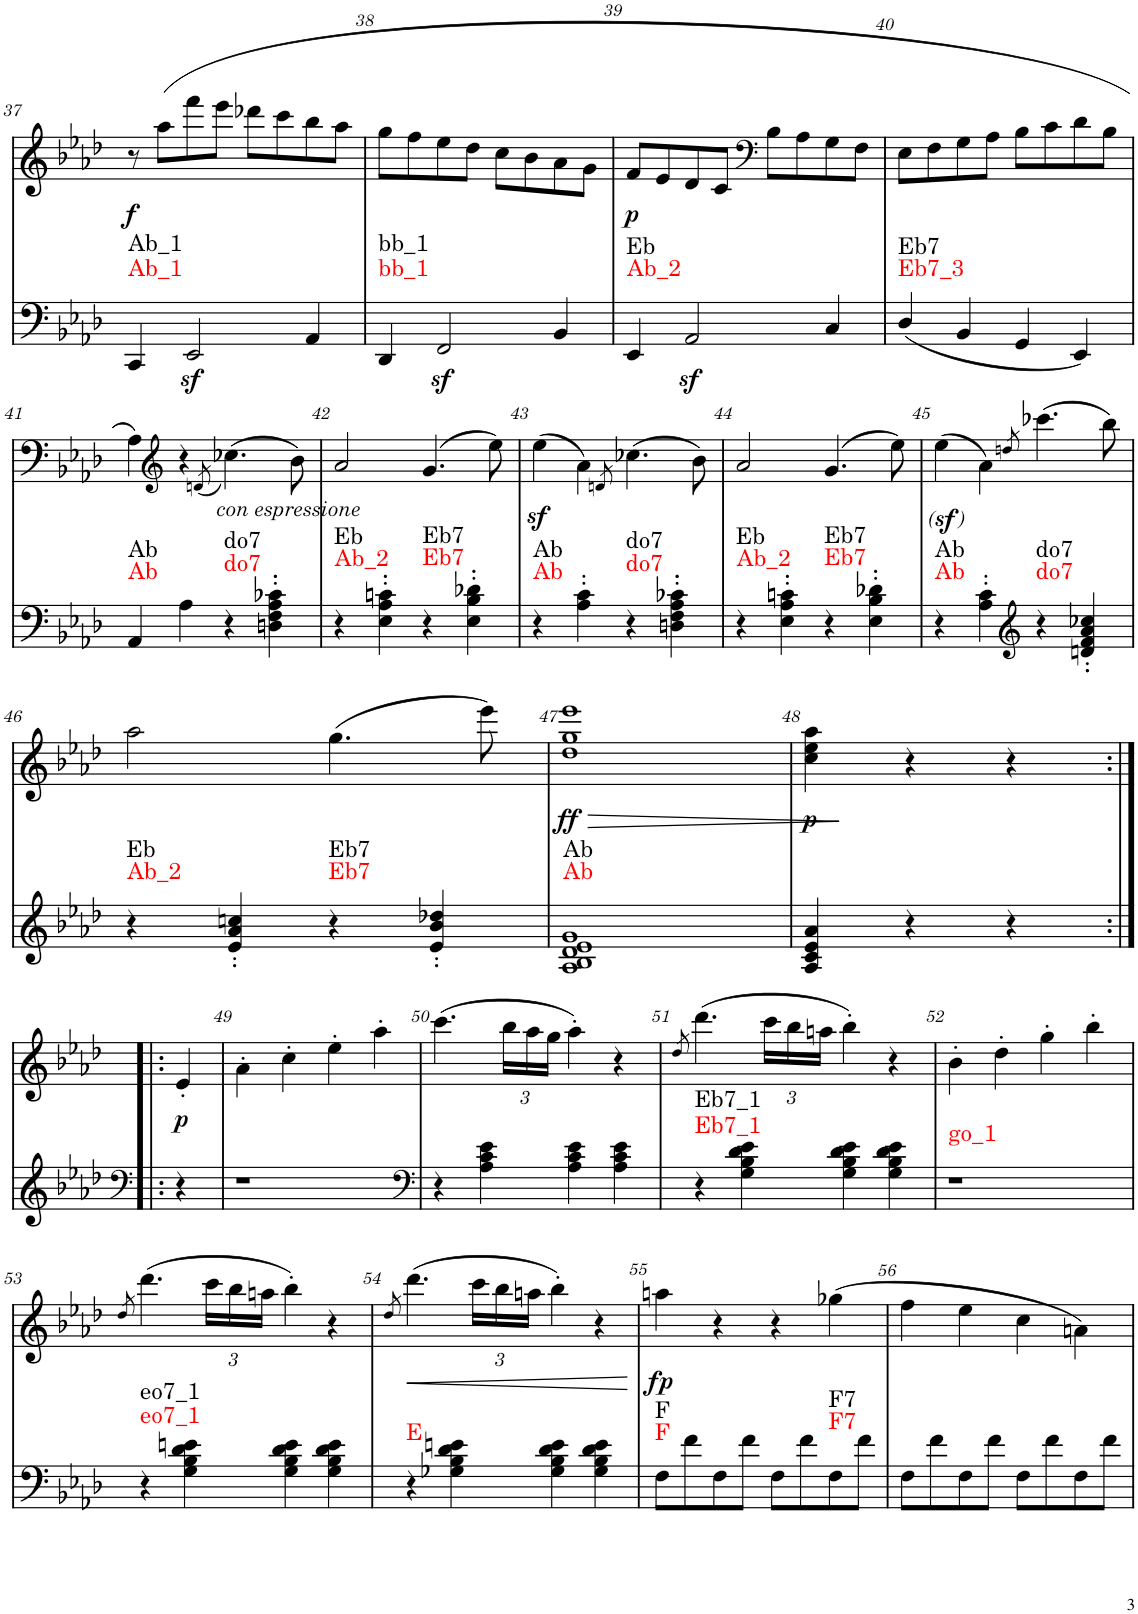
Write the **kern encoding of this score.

**kern	**harte	**kern	**text	**dynam
*part2	*part2	*part1	*part1	*part1
*staff2	*	*staff1	*staff1	*staff1
*I"piano	*	*I"piano	*	*
*I'Pno	*	*I'Pno	*	*
!!LO:PB:g=z
*clefF4	*	*clefG2	*	*
*k[b-e-a-d-]	*	*k[b-e-a-d-]	*	*
*f:	*	*f:	*	*
*M2/2	*	*M2/2	*	*
=37	=37	=37	=37	=37
!	!LO:H:n=1:kt=Ab_1	!	!	!LO:DY:b
!	!LO:H:n=2:kt=Ab_1	!	!	!
4CC/	N N	8r	.	f
.	.	(8aa-\L	.	.
2EE-z</	.	8fff\	.	.
.	.	8eee-\J	.	.
.	.	8ddd-X\L	.	.
.	.	8ccc\	.	.
4AA-/	.	8bb-\	.	.
.	.	8aa-\J	.	.
=38	=38	=38	=38	=38
!	!LO:H:n=1:kt=bb_1	!	!	!
!	!LO:H:n=2:kt=bb_1	!	!	!
4DD-/	N N	8gg\L	.	.
.	.	8ff\	.	.
2FFz</	.	8ee-\	.	.
.	.	8dd-\J	.	.
.	.	8cc\L	.	.
.	.	8b-\	.	.
4BB-/	.	8a-\	.	.
.	.	8g\J	.	.
=39	=39	=39	=39	=39
!	!LO:H:n=1:kt=Ab_2	!	!	!LO:DY:b
!	!LO:H:n=2:kt=Eb	!	!	!
4EE-/	N N	8f/L	.	p
.	.	8e-/	.	.
2AA-z</	.	8d-/	.	.
.	.	8c/J	.	.
*	*	*clefF4	*	*
.	.	8B-\L	.	.
.	.	8A-\	.	.
4C/	.	8G\	.	.
.	.	8F\J	.	.
=40	=40	=40	=40	=40
!	!LO:H:n=1:kt=Eb7_3	!	!	!
!	!LO:H:n=2:kt=Eb7	!	!	!
(4D-/	N N	8E-\L	.	.
.	.	8F\	.	.
4BB-/	.	8G\	.	.
.	.	8A-\J	.	.
4GG/	.	8B-\L	.	.
.	.	8c\	.	.
4EE-/)	.	8d-\	.	.
.	.	8B-\J	.	.
!!LO:LB:g=z
=41	=41	=41	=41	=41
!	!LO:H:n=1:kt=Ab	!	!	!
!	!LO:H:n=2:kt=Ab	!	!	!
4AA-/	N N	4A-\)	.	.
*	*	*clefG2	*	*
4A-\	.	4r	.	.
.	.	(8qdn/	.	.
!	!LO:H:n=1:kt=do7	!	!	!
!	!LO:H:n=2:kt=do7	!	!	!
4r	N N	(4.cc-X\)	.	.
4Dn\' 4F\' 4A-\' 4c-X\'	.	.	.	.
!	!	!	!	!LO:DY:b
.	.	8b-\)	.	other-dynamics
=42	=42	=42	=42	=42
!	!LO:H:n=1:kt=Ab_2	!	!	!
!	!LO:H:n=2:kt=Eb	!	!	!
4r	N N	2a-/	.	.
4E-\' 4A-\' 4cn\'	.	.	.	.
!	!LO:H:n=1:kt=Eb7	!	!	!
!	!LO:H:n=2:kt=Eb7	!	!	!
4r	N N	(4.g/	.	.
4E-\' 4B-\' 4d-X\'	.	.	.	.
.	.	8ee-\)	.	.
=43	=43	=43	=43	=43
!	!LO:H:n=1:kt=Ab	!	!	!
!	!LO:H:n=2:kt=Ab	!	!	!
4r	N N	(4ee-z<\	.	.
4A-\' 4c\'	.	4a-\)	.	.
.	.	8qdn/	.	.
!	!LO:H:n=1:kt=do7	!	!	!
!	!LO:H:n=2:kt=do7	!	!	!
4r	N N	(4.cc-X\	.	.
4Dn\' 4F\' 4A-\' 4c-X\'	.	.	.	.
.	.	8b-\)	.	.
=44	=44	=44	=44	=44
!	!LO:H:n=1:kt=Ab_2	!	!	!
!	!LO:H:n=2:kt=Eb	!	!	!
4r	N N	2a-/	.	.
4E-\' 4A-\' 4cn\'	.	.	.	.
!	!LO:H:n=1:kt=Eb7	!	!	!
!	!LO:H:n=2:kt=Eb7	!	!	!
4r	N N	(4.g/	.	.
4E-\' 4B-\' 4d-X\'	.	.	.	.
.	.	8ee-\)	.	.
=45	=45	=45	=45	=45
!	!	!	!	!LO:DY:b
!	!LO:H:n=1:kt=Ab	!	!	!LO:DY:n=1:b
!	!LO:H:n=2:kt=Ab	!	!	!
4r	N N	(4ee-z<\	.	other-dynamics other-dynamics
4A-\' 4c\'	.	4a-\)	.	.
*clefG2	*	*	*	*
.	.	8qddn/	.	.
!	!LO:H:n=1:kt=do7	!	!	!
!	!LO:H:n=2:kt=do7	!	!	!
4r	N N	(4.ccc-X\	.	.
4dn/' 4f/' 4a-/' 4cc-X/'	.	.	.	.
.	.	8bb-\)	.	.
!!LO:LB:g=z
=46	=46	=46	=46	=46
!	!LO:H:n=1:kt=Ab_2	!	!	!
!	!LO:H:n=2:kt=Eb	!	!	!
4r	N N	2aa-\	.	.
4e-/' 4a-/' 4ccn/'	.	.	.	.
!	!LO:H:n=1:kt=Eb7	!	!	!
!	!LO:H:n=2:kt=Eb7	!	!	!
4r	N N	(4.gg\	.	.
4e-/' 4b-/' 4dd-X/'	.	.	.	.
.	.	8eee-\)	.	.
=47	=47	=47	=47	=47
!	!	!	!	!LO:HP:b
!	!LO:H:n=1:kt=Ab	!	!	!LO:DY:n=1:b
!	!LO:H:n=2:kt=Ab	!	!	!
1A- 1B- 1d- 1e- 1g	N N	1dd- 1gg 1eee-	.	> ff
=48	=48	=48	=48	=48
!	!	!	!	!LO:DY:b
4A-/ 4c/ 4e-/ 4a-/	.	4cc\ 4ee-\ 4aa-\	.	p
!	!	!	!LO:LY:b	!
4r	.	4r	r	]
!	!	!	!LO:LY:b	!
4r	.	4r	r	.
!!LO:LB:g=z
=48X1:|!|:	=48X1:|!|:	=48X1:|!|:	=48X1:|!|:	=48X1:|!|:
*clefF4	*	*	*	*
!	!	!	!	!LO:DY:b
4r	.	4e-'/	.	p
=49	=49	=49	=49	=49
1r	.	4a-'\	.	.
.	.	4cc'\	.	.
.	.	4ee-'\	.	.
.	.	4aa-'\	.	.
=50	=50	=50	=50	=50
*clefF4	*	*	*	*
4r	.	(4.ccc\	.	.
4A-\ 4c\ 4e-\	.	.	.	.
*	*	*Xbrackettup	*	*
.	.	24bb-\LL	.	.
.	.	24aa-\	.	.
.	.	24gg\JJ	.	.
4A-\ 4c\ 4e-\	.	4aa-'\)	.	.
4A-\ 4c\ 4e-\	.	4r	.	.
=51	=51	=51	=51	=51
.	.	8qdd-/	.	.
!	!LO:H:n=1:kt=Eb7_1	!	!	!
!	!LO:H:n=2:kt=Eb7_1	!	!	!
4r	N N	(4.ddd-\	.	.
4G\ 4B-\ 4d-\ 4e-\	.	.	.	.
.	.	24ccc\LL	.	.
.	.	24bb-\	.	.
.	.	24aan\JJ	.	.
4G\ 4B-\ 4d-\ 4e-\	.	4bb-'\)	.	.
4G\ 4B-\ 4d-\ 4e-\	.	4r	.	.
=52	=52	=52	=52	=52
!	!LO:H:kt=go_1	!	!	!
1r	N	4b-'\	.	.
.	.	4dd-'\	.	.
.	.	4gg'\	.	.
.	.	4bb-'\	.	.
!!LO:LB:g=z
=53	=53	=53	=53	=53
.	.	8qdd-/	.	.
!	!LO:H:n=1:kt=eo7_1	!	!	!
!	!LO:H:n=2:kt=eo7_1	!	!	!
4r	N N	(4.ddd-\	.	.
4G\ 4B-\ 4d-\ 4en\	.	.	.	.
.	.	24ccc\LL	.	.
.	.	24bb-\	.	.
.	.	24aan\JJ	.	.
4G\ 4B-\ 4d-\ 4e\	.	4bb-'\)	.	.
4G\ 4B-\ 4d-\ 4e\	.	4r	.	.
=54	=54	=54	=54	=54
.	.	8qdd-/	.	.
!	!LO:H:kt=E	!	!	!
4r	N	(4.ddd-\	.	.
4G-X\ 4B-\ 4d-\ 4en\	.	.	.	.
.	.	24ccc\LL	.	.
.	.	24bb-\	.	.
.	.	24aan\JJ	.	.
4G-\ 4B-\ 4d-\ 4e\	.	4bb-'\)	.	.
4G-\ 4B-\ 4d-\ 4e\	.	4r	.	.
=55	=55	=55	=55	=55
!	!LO:H:n=1:kt=F	!	!	!LO:DY:b
!	!LO:H:n=2:kt=F	!	!	!
8F\L	N N	4aan\	.	fp
8f\	.	.	.	.
8F\	.	4r	.	.
8f\J	.	.	.	.
8F\L	.	4r	.	.
8f\	.	.	.	.
!	!LO:H:n=1:kt=F7	!	!	!
!	!LO:H:n=2:kt=F7	!	!	!
8F\	N N	(4gg-X\	.	.
8f\J	.	.	.	.
=56	=56	=56	=56	=56
8F\L	.	4ff\	.	.
8f\	.	.	.	.
8F\	.	4ee-\	.	.
8f\J	.	.	.	.
8F\L	.	4cc\	.	.
8f\	.	.	.	.
8F\	.	4an\)	.	.
8f\J	.	.	.	.
=	=	=	=	=
*-	*-	*-	*-	*-
